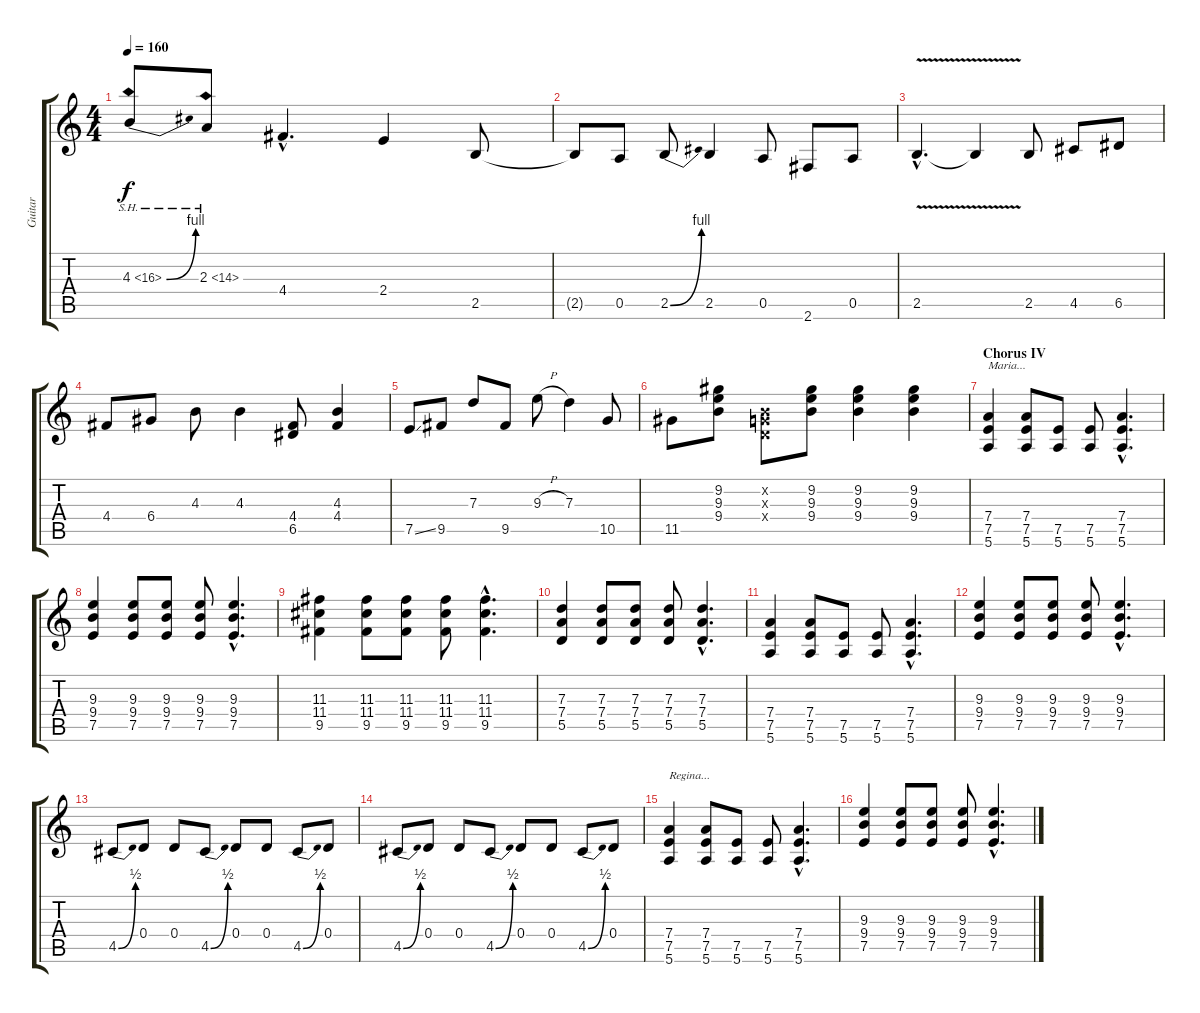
\track ("Guitar" "Guitar") {instrument overdrivenguitar}
\staff {score tabs}
\tuning (E4 B3 G3 D3 A2 E2) {hide}
\ts (4 4)
\tempo 160
\clef g2
\ks c
4.3{be (bend 0 0 60 4) sh 12}.8{dy f} 2.3{sh 12}.8 4.4{hac}.4{d} 2.4.4 2.5.8 |
2.5{t}.8 0.5.8 2.5{be (bend 0 0 60 4)}.8 2.5.4 0.5.8 2.6.8 0.5.8 |
2.5{v hac}.4{d} 2.5{t}.4 2.5.8 4.5.8 6.5.8 |
4.4.8 6.4.8 4.3.8 4.3.4 (4.4 6.5).8 (4.3 4.4).4 |
7.5{ss}.8 9.5.8 7.3.8 9.5.8 9.3{h}.8 7.3.4 10.5.8 |
11.5.8 (9.2 9.3 9.4).8 (0.2{x} 0.3{x} 0.4{x}).8 (9.2 9.3 9.4).8 (9.2 9.3 9.4).4 (9.2 9.3 9.4).4 |
\section ("" "Chorus IV")
(7.4 7.5 5.6).4{txt "Maria..." volume 12} (7.4 7.5 5.6).8 (7.5 5.6).8 (7.5 5.6).8 (7.4{hac} 7.5{hac} 5.6{hac}).4{d} |
(9.3 9.4 7.5).4 (9.3 9.4 7.5).8 (9.3 9.4 7.5).8 (9.3 9.4 7.5).8 (9.3{hac} 9.4{hac} 7.5{hac}).4{d} |
(11.3 11.4 9.5).4 (11.3 11.4 9.5).8 (11.3 11.4 9.5).8 (11.3 11.4 9.5).8 (11.3{hac} 11.4{hac} 9.5{hac}).4{d} |
(7.3 7.4 5.5).4 (7.3 7.4 5.5).8 (7.3 7.4 5.5).8 (7.3 7.4 5.5).8 (7.3{hac} 7.4{hac} 5.5{hac}).4{d} |
(7.4 7.5 5.6).4{volume 12} (7.4 7.5 5.6).8 (7.5 5.6).8 (7.5 5.6).8 (7.4{hac} 7.5{hac} 5.6{hac}).4{d} |
(9.3 9.4 7.5).4 (9.3 9.4 7.5).8 (9.3 9.4 7.5).8 (9.3 9.4 7.5).8 (9.3{hac} 9.4{hac} 7.5{hac}).4{d} |
4.5{be (bend 0 0 60 2)}.8{volume 16 instrument distortionguitar} 0.4.8 0.4.8 4.5{be (bend 0 0 60 2)}.8 0.4.8 0.4.8 4.5{be (bend 0 0 60 2)}.8 0.4.8 |
4.5{be (bend 0 0 60 2)}.8 0.4.8 0.4.8 4.5{be (bend 0 0 60 2)}.8 0.4.8 0.4.8 4.5{be (bend 0 0 60 2)}.8 0.4.8 |
(7.4 7.5 5.6).4{txt "Regina..." volume 12} (7.4 7.5 5.6).8 (7.5 5.6).8 (7.5 5.6).8 (7.4{hac} 7.5{hac} 5.6{hac}).4{d} |
(9.3 9.4 7.5).4 (9.3 9.4 7.5).8 (9.3 9.4 7.5).8 (9.3 9.4 7.5).8 (9.3{hac} 9.4{hac} 7.5{hac}).4{d}
